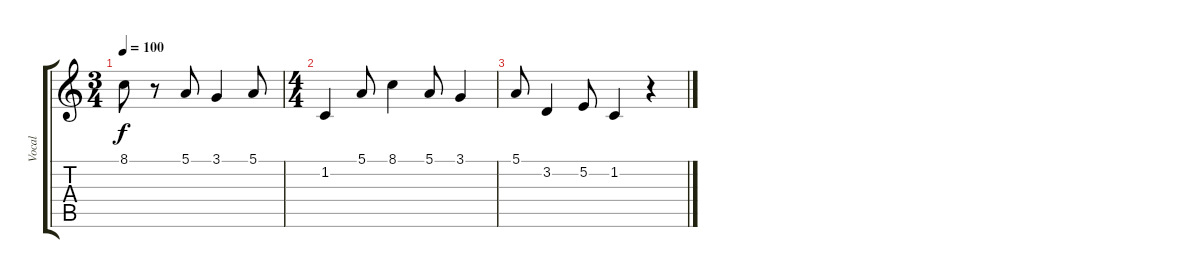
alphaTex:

\track ("Vocal" "Vocal") {instrument acousticgrandpiano}
\staff {score tabs}
\tuning (E4 B3 G3 D3 A2 E2) {hide}
\ts (3 4)
\tempo 100
\clef g2
\ks c
8.1{t}.8{dy f} r.8 5.1.8 3.1.4 5.1.8 |
\ts (4 4)
1.2.4 5.1.8 8.1.4 5.1.8 3.1.4 |
5.1.8 3.2.4 5.2.8 1.2.4 r.4
